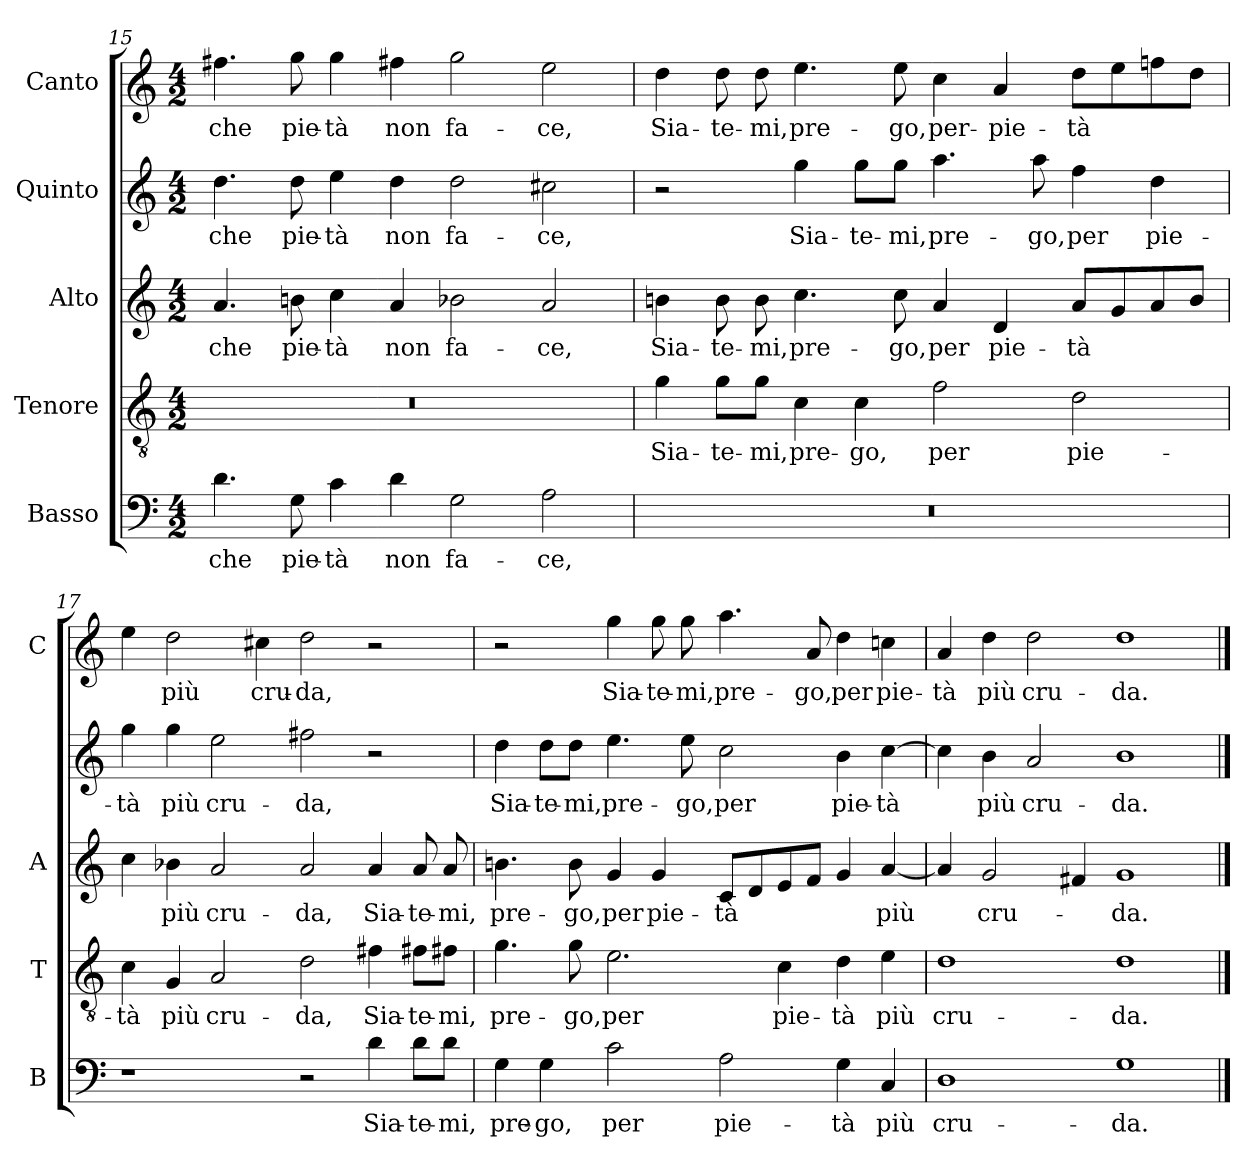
**kern	**text	**kern	**text	**kern	**text	**kern	**text	**kern	**text
*part5	*part5	*part4	*part4	*part3	*part3	*part2	*part2	*part1	*part1
*staff5	*staff5	*staff4	*staff4	*staff3	*staff3	*staff2	*staff2	*staff1	*staff1
*I"Basso	*	*I"Tenore	*	*I"Alto	*	*I"Quinto	*	*I"Canto	*
*I'B	*	*I'T	*	*I'A	*	*	*	*I'C	*
*clefF4	*	*clefGv2	*	*clefG2	*	*clefG2	*	*clefG2	*
*k[]	*	*k[]	*	*k[]	*	*k[]	*	*k[]	*
*C:	*	*C:	*	*C:	*	*C:	*	*C:	*
*M4/2	*	*M4/2	*	*M4/2	*	*M4/2	*	*M4/2	*
=15	=15	=15	=15	=15	=15	=15	=15	=15	=15
4.d	che	0r	.	4.a	che	4.dd	che	4.ff#X	che
8G	pie-	.	.	8bn	pie-	8dd	pie-	8gg	pie-
4c	-tà	.	.	4cc	-tà	4ee	-tà	4gg	-tà
4d	non	.	.	4a	non	4dd	non	4ff#X	non
2G	fa-	.	.	2b-X	fa-	2dd	fa-	2gg	fa-
2A	-ce,	.	.	2a	-ce,	2cc#X	-ce,	2ee	-ce,
=16	=16	=16	=16	=16	=16	=16	=16	=16	=16
0r	.	4g	Sia-	4bn	Sia-	2r	.	4dd	Sia-
.	.	8g\L	-te-	8b	-te-	.	.	8dd	-te-
.	.	8g\J	-mi,	8b	-mi,	.	.	8dd	-mi,
.	.	4c	pre-	4.cc	pre-	4gg	Sia-	4.ee	pre-
.	.	4c	-go,	.	.	8gg\L	-te-	.	.
.	.	.	.	8cc	-go,	8gg\J	-mi,	8ee	-go,
.	.	2f	per	4a	per	4.aa	pre-	4cc	per-
.	.	.	.	4d	pie-	.	.	4a	-pie-
.	.	.	.	.	.	8aa	-go,	.	.
.	.	2d	pie-	8aL	-tà	4ff	per	8ddL	-tà
.	.	.	.	8g	.	.	.	8ee	.
.	.	.	.	8a	.	4dd	pie-	8ffn	.
.	.	.	.	8bJ	.	.	.	8ddJ	.
=17	=17	=17	=17	=17	=17	=17	=17	=17	=17
1r	.	4c	-tà	4cc	.	4gg	-tà	4ee	.
.	.	4G	più	4b-X	più	4gg	più	2dd	più
.	.	2A	cru-	2a	cru-	2ee	cru-	.	.
.	.	.	.	.	.	.	.	4cc#X	cru-
2r	.	2d	-da,	2a	-da,	2ff#X	-da,	2dd	-da,
4d	Sia-	4f#X	Sia-	4a	Sia-	2r	.	2r	.
8d\L	-te-	8f#X\L	-te-	8a	-te-	.	.	.	.
8d\J	-mi,	8f#X\J	-mi,	8a	-mi,	.	.	.	.
=18	=18	=18	=18	=18	=18	=18	=18	=18	=18
4G	pre-	4.g	pre-	4.bn	pre-	4dd	Sia-	2r	.
4G	-go,	.	.	.	.	8dd\L	-te-	.	.
.	.	8g	-go,	8b	-go,	8dd\J	-mi,	.	.
2c	per	2.e	per	4g	per	4.ee	pre-	4gg	Sia-
.	.	.	.	4g	pie-	.	.	8gg	-te-
.	.	.	.	.	.	8ee	-go,	8gg	-mi,
2A	pie-	.	.	8cL	-tà	2cc	per	4.aa	pre-
.	.	.	.	8d	.	.	.	.	.
.	.	4c	pie-	8e	.	.	.	.	.
.	.	.	.	8fJ	.	.	.	8a	-go,
4G	-tà	4d	-tà	4g	.	4b	pie-	4dd	per
4C	più	4e	più	[4a	più	[4cc	-tà	4ccn	pie-
=19	=19	=19	=19	=19	=19	=19	=19	=19	=19
1D	cru-	1d	cru-	4a]	.	4cc]	.	4a	-tà
.	.	.	.	2g	cru-	4b	più	4dd	più
.	.	.	.	.	.	2a	cru-	2dd	cru-
.	.	.	.	4f#X	.	.	.	.	.
1G	-da.	1d	-da.	1g	-da.	1b	-da.	1dd	-da.
==	==	==	==	==	==	==	==	==	==
*-	*-	*-	*-	*-	*-	*-	*-	*-	*-
